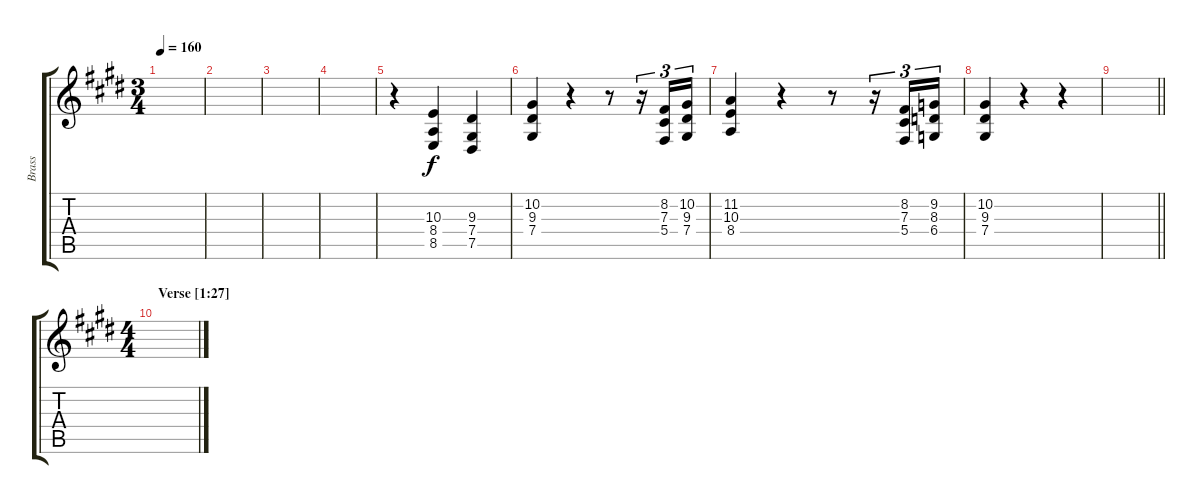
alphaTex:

\track ("Brass" "Brass") {instrument brasssection}
\staff {score tabs}
\tuning (Eb4 Bb3 Gb3 Db3 Ab2 Db2) {hide}
\ts (3 4)
\tempo 160
\clef g2
\ks c#minor
|
|
|
|
r.4 (10.3 8.4 8.5).4 (9.3 7.4 7.5).4 |
(10.2 9.3 7.4).4 r.4 r.8 r.16{tu (3 2)} (8.2 7.3 5.4).16{tu (3 2)} (10.2 9.3 7.4).16{tu (3 2)} |
(11.2 10.3 8.4).4 r.4 r.8 r.16{tu (3 2)} (8.2 7.3 5.4).16{tu (3 2)} (9.2 8.3 6.4).16{tu (3 2)} |
(10.2 9.3 7.4).4 r.4 r.4 |
\barLineRight lightlight
|
\ts (4 4)
\section ("" "Verse [1:27]")
